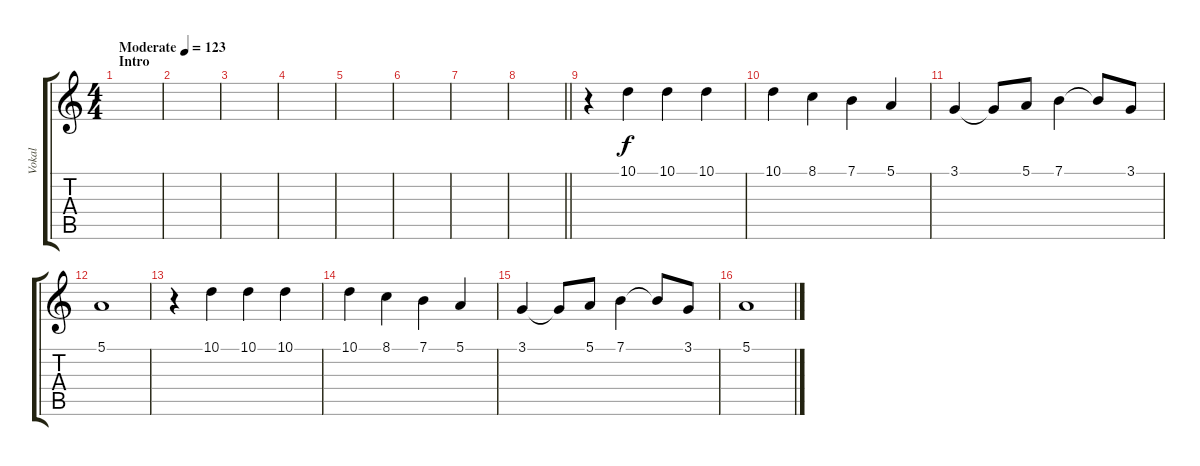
\track ("Vokal" "Vokal") {instrument clarinet}
\staff {score tabs}
\tuning (E4 B3 G3 D3 A2 E2) {hide}
\ts (4 4)
\section ("" "Intro")
\tempo (123 "Moderate")
\clef g2
\ks c
|
|
|
|
|
|
|
\barLineRight lightlight
|
r.4 10.1.4 10.1.4 10.1.4 |
10.1.4 8.1.4 7.1.4 5.1.4 |
3.1.4 3.1{t}.8 5.1.8 7.1.4 7.1{t}.8 3.1.8 |
5.1.1 |
r.4 10.1.4 10.1.4 10.1.4 |
10.1.4 8.1.4 7.1.4 5.1.4 |
3.1.4 3.1{t}.8 5.1.8 7.1.4 7.1{t}.8 3.1.8 |
5.1.1
